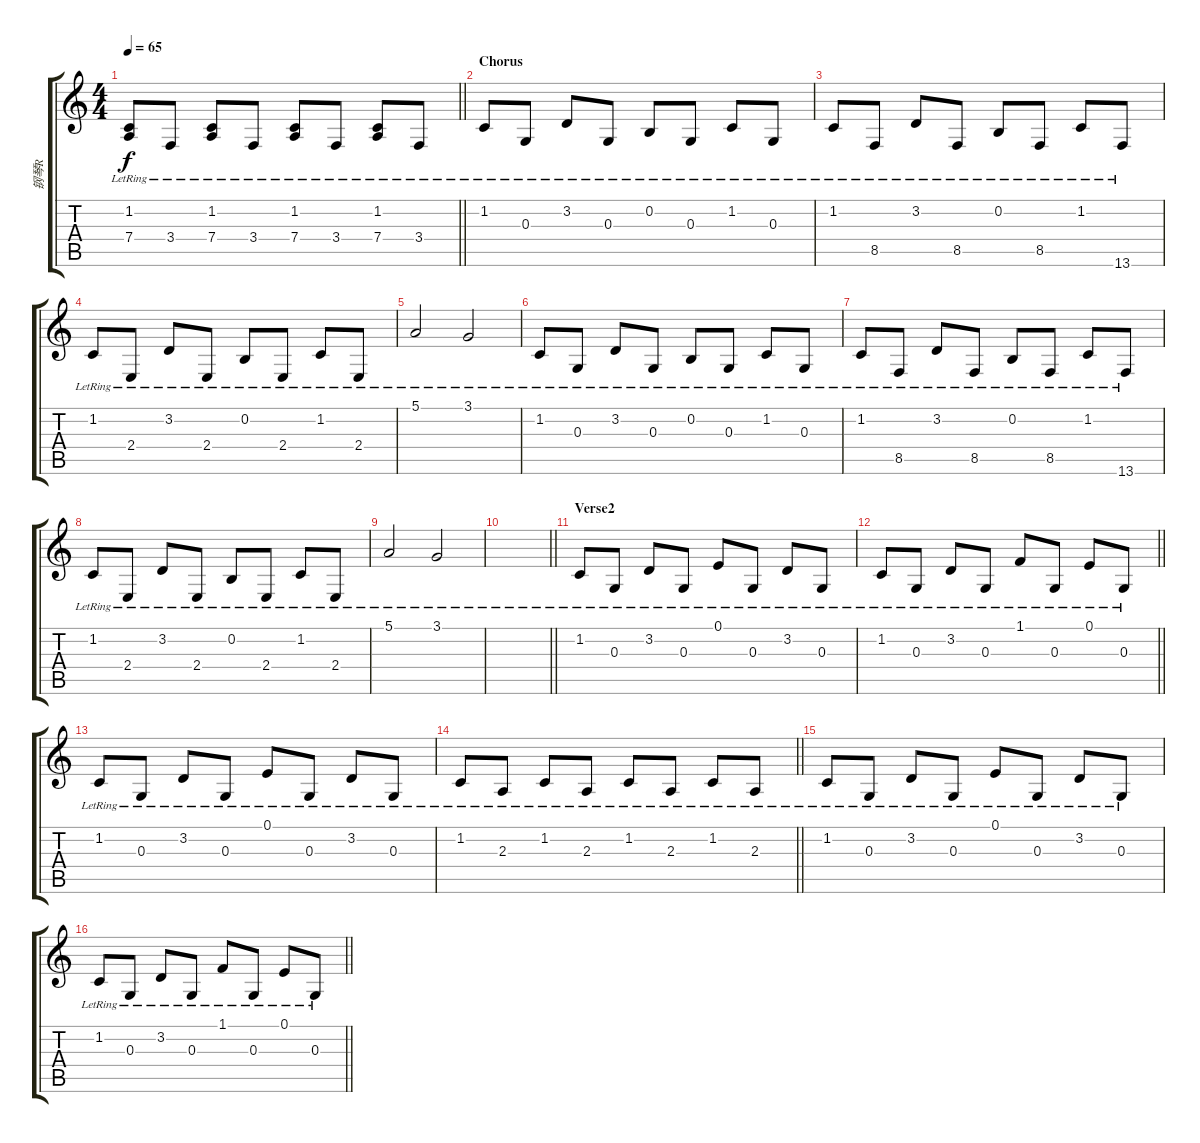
\track ("钢琴R" "钢琴R") {instrument brightacousticpiano}
\staff {score tabs}
\tuning (E4 B3 G3 D3 A2 E2) {hide}
\ts (4 4)
\tempo 65
\clef g2
\barLineRight lightlight
\ks c
(1.2{lr} 7.4{lr}).8{dy f} 3.4{lr}.8 (1.2{lr} 7.4{lr}).8 3.4{lr}.8 (1.2{lr} 7.4{lr}).8 3.4{lr}.8 (1.2{lr} 7.4{lr}).8 3.4{lr}.8 |
\section ("" "Chorus")
1.2{lr}.8{txt ""} 0.3{lr}.8 3.2{lr}.8 0.3{lr}.8 0.2{lr}.8 0.3{lr}.8 1.2{lr}.8 0.3{lr}.8 |
1.2{lr}.8 8.5{lr}.8 3.2{lr}.8 8.5{lr}.8 0.2{lr}.8 8.5{lr}.8 1.2{lr}.8 13.6{lr}.8 |
1.2{lr}.8 2.4{lr}.8 3.2{lr}.8 2.4{lr}.8 0.2{lr}.8 2.4{lr}.8 1.2{lr}.8 2.4{lr}.8 |
5.1{lr}.2 3.1{lr}.2 |
1.2{lr}.8 0.3{lr}.8 3.2{lr}.8 0.3{lr}.8 0.2{lr}.8 0.3{lr}.8 1.2{lr}.8 0.3{lr}.8 |
1.2{lr}.8 8.5{lr}.8 3.2{lr}.8 8.5{lr}.8 0.2{lr}.8 8.5{lr}.8 1.2{lr}.8 13.6{lr}.8 |
1.2{lr}.8 2.4{lr}.8 3.2{lr}.8 2.4{lr}.8 0.2{lr}.8 2.4{lr}.8 1.2{lr}.8 2.4{lr}.8 |
5.1{lr}.2 3.1{lr}.2 |
\barLineRight lightlight
|
\section ("" "Verse2")
1.2{lr}.8 0.3{lr}.8 3.2{lr}.8 0.3{lr}.8 0.1{lr}.8 0.3{lr}.8 3.2{lr}.8 0.3{lr}.8 |
\barLineRight lightlight
1.2{lr}.8 0.3{lr}.8 3.2{lr}.8 0.3{lr}.8 1.1{lr}.8 0.3{lr}.8 0.1{lr}.8 0.3{lr}.8 |
1.2{lr}.8 0.3{lr}.8 3.2{lr}.8 0.3{lr}.8 0.1{lr}.8 0.3{lr}.8 3.2{lr}.8 0.3{lr}.8 |
\barLineRight lightlight
1.2{lr}.8 2.3{lr}.8 1.2{lr}.8 2.3{lr}.8 1.2{lr}.8 2.3{lr}.8 1.2{lr}.8 2.3{lr}.8 |
1.2{lr}.8 0.3{lr}.8 3.2{lr}.8 0.3{lr}.8 0.1{lr}.8 0.3{lr}.8 3.2{lr}.8 0.3{lr}.8 |
\barLineRight lightlight
1.2{lr}.8 0.3{lr}.8 3.2{lr}.8 0.3{lr}.8 1.1{lr}.8 0.3{lr}.8 0.1{lr}.8 0.3{lr}.8
